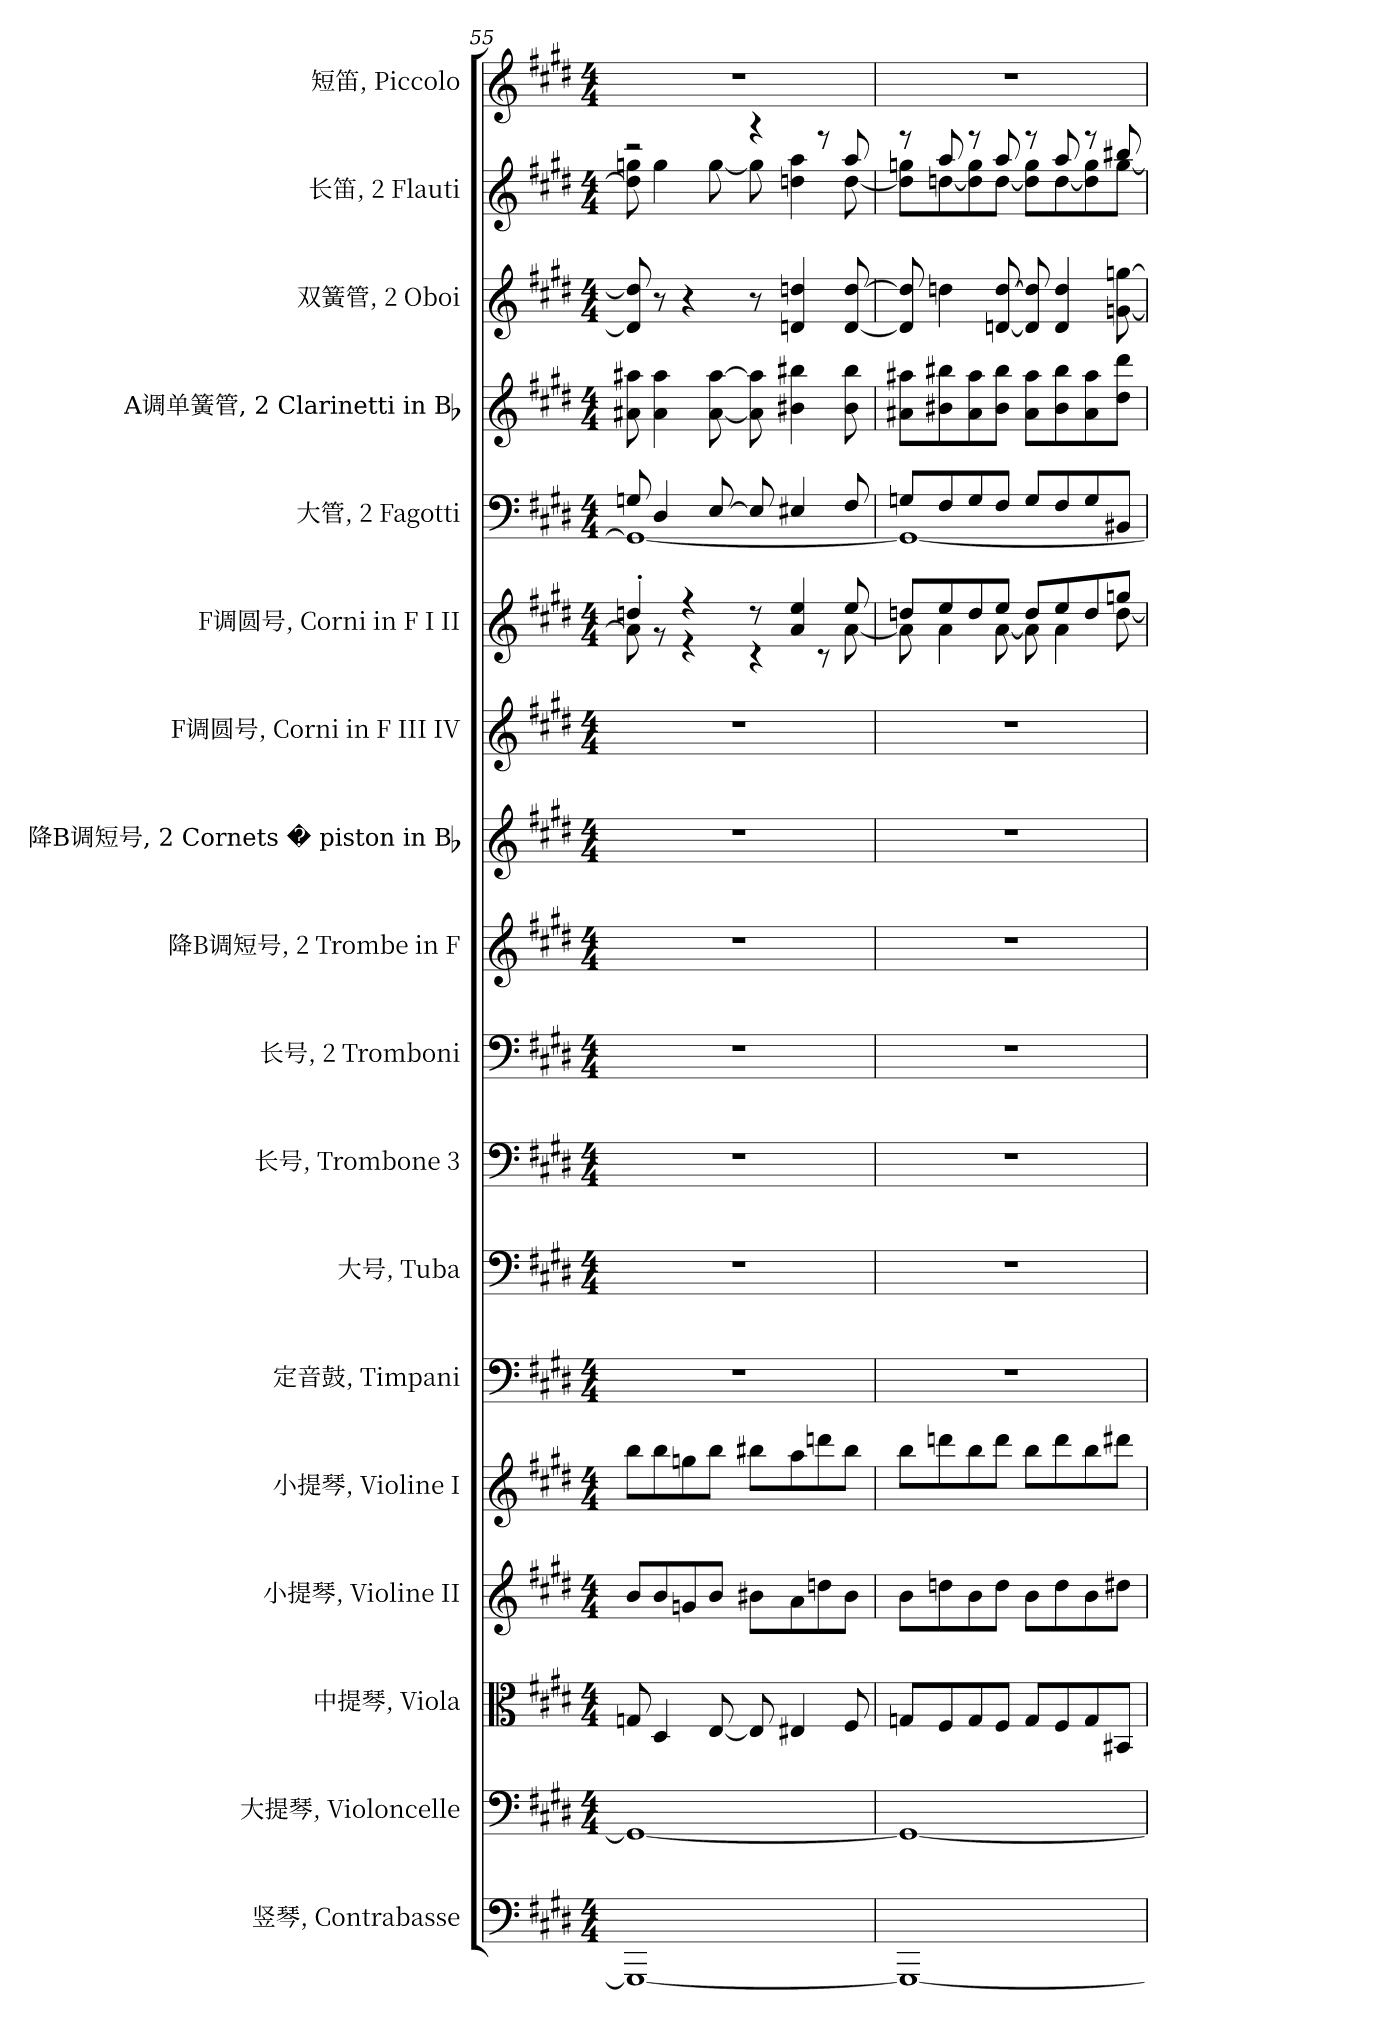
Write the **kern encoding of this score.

**kern	**kern	**kern	**kern	**kern	**kern	**kern	**kern	**kern	**kern	**kern	**kern	**kern	**kern	**kern	**kern	**kern	**kern
*part18	*part17	*part16	*part15	*part14	*part13	*part12	*part11	*part10	*part9	*part8	*part7	*part6	*part5	*part4	*part3	*part2	*part1
*staff18	*staff17	*staff16	*staff15	*staff14	*staff13	*staff12	*staff11	*staff10	*staff9	*staff8	*staff7	*staff6	*staff5	*staff4	*staff3	*staff2	*staff1
*I"竖琴, Contrabasse	*I"大提琴, Violoncelle	*I"中提琴, Viola	*I"小提琴, Violine II	*I"小提琴, Violine I	*I"定音鼓, Timpani	*I"大号, Tuba	*I"长号, Trombone 3	*I"长号, 2 Tromboni	*I"降B调短号, 2 Trombe in F	*I"降B调短号, 2 Cornets � piston in Bb	*I"F调圆号, Corni in F III IV	*I"F调圆号, Corni in F I II	*I"大管, 2 Fagotti	*I"A调单簧管, 2 Clarinetti in Bb	*I"双簧管, 2 Oboi	*I"长笛, 2 Flauti	*I"短笛, Piccolo
*	*I'Vc.	*I'Vla.	*I'Vln.	*I'Vln.	*I'Timp.	*I'Tba.	*I'Tbn.	*I'Tbn.	*	*I'B♭ Cnt.	*	*	*	*I'A Cl.	*I'Ob.	*I'Fl.	*I'Picc.
!!LO:PB:g=z
*clefF4	*clefF4	*clefC3	*clefG2	*clefG2	*clefF4	*clefF4	*clefF4	*clefF4	*clefG2	*clefG2	*clefG2	*clefG2	*clefF4	*clefG2	*clefG2	*clefG2	*clefG2
*	*	*	*	*	*	*	*	*	*ITrd1c2	*ITrd1c2	*ITrd4c7	*ITrd4c7	*	*ITrd2c3	*	*	*ITrd-7c-12
*k[f#c#g#d#]	*k[f#c#g#d#]	*k[f#c#g#d#]	*k[f#c#g#d#]	*k[f#c#g#d#]	*k[f#c#g#d#]	*k[f#c#g#d#]	*k[f#c#g#d#]	*k[f#c#g#d#]	*k[f#c#]	*k[f#c#]	*k[f#c#g#]	*k[f#c#g#]	*k[f#c#g#d#]	*k[f#c#g#d#a#e#b#]	*k[f#c#g#d#]	*k[f#c#g#d#]	*k[f#c#g#d#]
*M4/4	*M4/4	*M4/4	*M4/4	*M4/4	*M4/4	*M4/4	*M4/4	*M4/4	*M4/4	*M4/4	*M4/4	*M4/4	*M4/4	*M4/4	*M4/4	*M4/4	*M4/4
*MM122	*MM122	*MM122	*MM122	*MM122	*MM122	*MM122	*MM122	*MM122	*MM122	*MM122	*MM122	*MM122	*MM122	*MM122	*MM122	*MM122	*MM122
=55	=55	=55	=55	=55	=55	=55	=55	=55	=55	=55	=55	=55	=55	=55	=55	=55	=55
*	*	*	*	*	*	*	*	*	*	*	*	*^	*^	*	*	*^	*
1GGG_	1GG_	8Gn/	8b/L	8bb\L	1r	1r	1r	1r	1r	1r	1r	4gn'/	8d\]	8Gn/	1GG_	8f##X\ 8ff##X\	8d/] 8dd/]	2r	8dd\] 8ggn\	1r
.	.	4D#/	8b/	8bb\	.	.	.	.	.	.	.	.	8r	4D#/	.	4f##\ 4ff##\	8r	.	4gg\	.
.	.	.	8gn/	8ggn\	.	.	.	.	.	.	.	4r	4r	.	.	.	4r	.	.	.
.	.	[8E/	8b/J	8bb\J	.	.	.	.	.	.	.	.	.	[8E/	.	[8f##\ [8ff##\	.	.	[8gg\	.
.	.	8E/]	8b#X\L	8bb#X\L	.	.	.	.	.	.	.	8r	4r	8E/]	.	8f##\] 8ff##\]	8r	4r	8gg\]	.
.	.	4E#X/	8a\	8aa\	.	.	.	.	.	.	.	4d/ 4a/	.	4E#X/	.	4g##X\ 4gg##X\	4dn/ 4ddn/	.	4ddn\ 4aa\	.
.	.	.	8ddn\	8dddn\	.	.	.	.	.	.	.	.	8r	.	.	.	.	8r	.	.
.	.	8F#/	8b#\J	8bb#\J	.	.	.	.	.	.	.	8a/	[8d\	8F#/	.	8g##\ 8gg##\	[8d/ [8dd/	8aa/	[8dd\	.
=56	=56	=56	=56	=56	=56	=56	=56	=56	=56	=56	=56	=56	=56	=56	=56	=56	=56	=56	=56	=56
*	*	*	*	*	*	*	*	*	*	*	*	*	*	*	*	*	*	*	*	*MM121
1GGG_	1GG_	8Gn/L	8b\L	8bb\L	1r	1r	1r	1r	1r	1r	1r	8gn/L	8d\]	8Gn/L	1GG_	8f##X\ 8ff##X\L	8d/] 8dd/]	8r	8dd\] 8ggn\L	1r
.	.	8F#/	8ddn\	8dddn\	.	.	.	.	.	.	.	8a/	4d\	8F#/	.	8g##X\ 8gg##X\	4ddn\	8aa/	[8ddn\	.
.	.	8G/	8b\	8bb\	.	.	.	.	.	.	.	8g/	.	8G/	.	8f##\ 8ff##\	.	8r	8dd\] 8gg\	.
.	.	8F#/J	8dd\J	8ddd\J	.	.	.	.	.	.	.	8a/J	[8d\	8F#/J	.	8g##\ 8gg##\J	[8dn/ [8dd/	8aa/	[8dd\J	.
.	.	8G/L	8b\L	8bb\L	.	.	.	.	.	.	.	8g/L	8d\]	8G/L	.	8f##\ 8ff##\L	8d/] 8dd/]	8r	8dd\] 8gg\L	.
.	.	8F#/	8dd\	8ddd\	.	.	.	.	.	.	.	8a/	4d\	8F#/	.	8g##\ 8gg##\	4d/ 4dd/	8aa/	[8dd\	.
.	.	8G/	8b\	8bb\	.	.	.	.	.	.	.	8g/	.	8G/	.	8f##\ 8ff##\	.	8r	8dd\] 8gg\	.
.	.	8BB#X/J	8dd#X\J	8ddd#X\J	.	.	.	.	.	.	.	8ccn/J	[8g\	8BB#X/J	.	8b#\ 8bb#\J	[8gn\ [8ggn\	8bb#X/	[8gg\J	.
*	*	*	*	*	*	*	*	*	*	*	*	*v	*v	*	*	*	*	*v	*v	*
*	*	*	*	*	*	*	*	*	*	*	*	*	*v	*v	*	*	*	*
=	=	=	=	=	=	=	=	=	=	=	=	=	=	=	=	=	=
*-	*-	*-	*-	*-	*-	*-	*-	*-	*-	*-	*-	*-	*-	*-	*-	*-	*-
